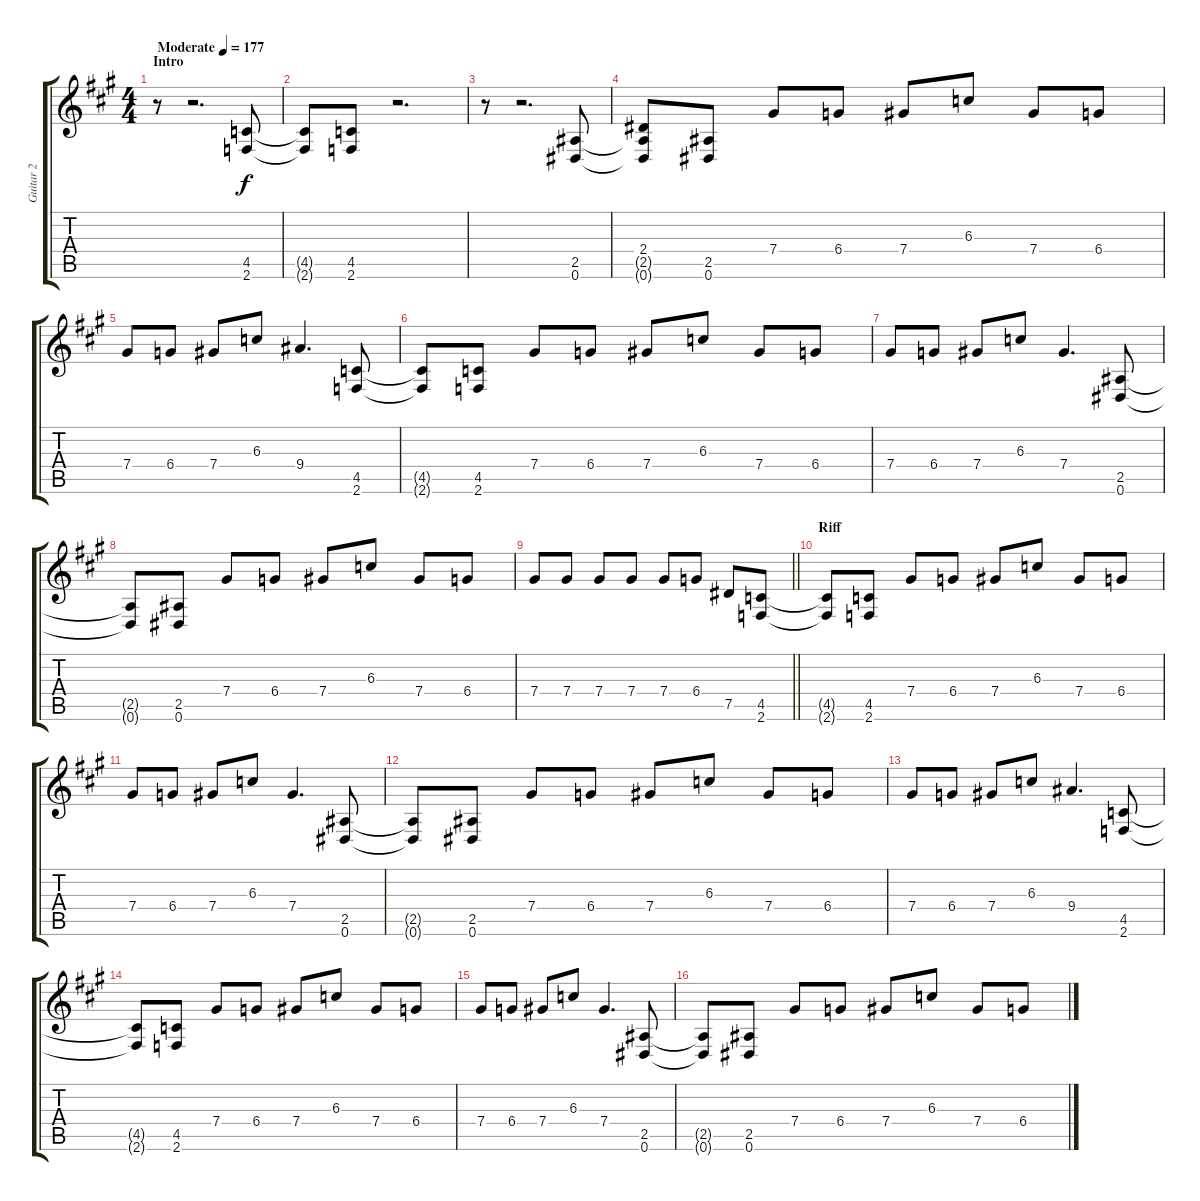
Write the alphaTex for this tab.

\track ("Guitar 2" "Guitar 2") {instrument distortionguitar}
\staff {score tabs}
\tuning (Eb4 Bb3 Gb3 Db3 Ab2 Eb2) {hide}
\ts (4 4)
\section ("" "Intro")
\tempo (177 "Moderate")
\clef g2
\ks a
r.8{dy f instrument distortionguitar} r.2{d} (4.5 2.6).8 |
(4.5{t} 2.6{t}).8 (4.5 2.6).8 r.2{d} |
r.8 r.2{d} (2.5 0.6).8 |
(2.4 2.5{t} 0.6{t}).8 (2.5 0.6).8 7.4.8 6.4.8 7.4.8 6.3.8 7.4.8 6.4.8 |
7.4.8 6.4.8 7.4.8 6.3.8 9.4.4{d} (4.5 2.6).8 |
(4.5{t} 2.6{t}).8 (4.5 2.6).8 7.4.8 6.4.8 7.4.8 6.3.8 7.4.8 6.4.8 |
7.4.8 6.4.8 7.4.8 6.3.8 7.4.4{d} (2.5 0.6).8 |
(2.5{t} 0.6{t}).8 (2.5 0.6).8 7.4.8 6.4.8 7.4.8 6.3.8 7.4.8 6.4.8 |
\barLineRight lightlight
7.4.8 7.4.8 7.4.8 7.4.8 7.4.8 6.4.8 7.5.8 (4.5 2.6).8 |
\section ("" "Riff")
(4.5{t} 2.6{t}).8 (4.5 2.6).8 7.4.8 6.4.8 7.4.8 6.3.8 7.4.8 6.4.8 |
7.4.8 6.4.8 7.4.8 6.3.8 7.4.4{d} (2.5 0.6).8 |
(2.5{t} 0.6{t}).8 (2.5 0.6).8 7.4.8 6.4.8 7.4.8 6.3.8 7.4.8 6.4.8 |
7.4.8 6.4.8 7.4.8 6.3.8 9.4.4{d} (4.5 2.6).8 |
(4.5{t} 2.6{t}).8 (4.5 2.6).8 7.4.8 6.4.8 7.4.8 6.3.8 7.4.8 6.4.8 |
7.4.8 6.4.8 7.4.8 6.3.8 7.4.4{d} (2.5 0.6).8 |
(2.5{t} 0.6{t}).8 (2.5 0.6).8 7.4.8 6.4.8 7.4.8 6.3.8 7.4.8 6.4.8
